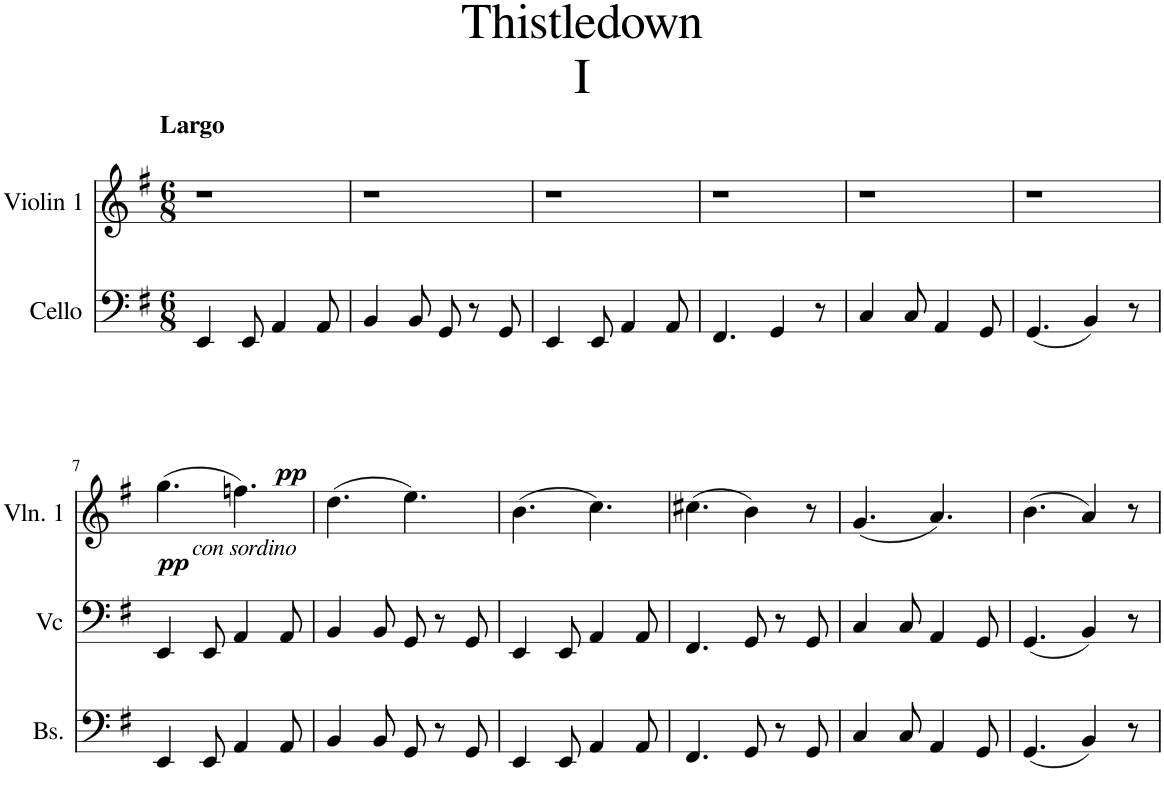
**kern	**dynam	**kern	**dynam	**kern	**dynam
*part3	*part3	*part2	*part2	*part1	*part1
*staff3	*staff3	*staff2	*staff2	*staff1	*staff1
*I"Bass	*	*I"Cello	*	*I"Violin 1	*
*I'Bs.	*	*	*	*I'Vln. 1	*
*stria5	*	*	*	*	*
*clefF4	*	*clefF4	*	*clefG2	*
*k[f#]	*	*k[f#]	*	*k[f#]	*
*M6/8	*	*M6/8	*	*M6/8	*
=1	=1	=1	=1	=1	=1
!	!	!	!	!LO:TX:a:B:t=Largo	!
!	!	!	!LO:DY:b	!	!
2.r	.	4EE/	pp	2.r	.
.	.	8EE/	.	.	.
.	.	4AA/	.	.	.
.	.	8AA/	.	.	.
=2	=2	=2	=2	=2	=2
2.r	.	4BB/	.	2.r	.
.	.	8BB/	.	.	.
.	.	8GG/	.	.	.
.	.	8r	.	.	.
.	.	8GG/	.	.	.
=3	=3	=3	=3	=3	=3
2.r	.	4EE/	.	2.r	.
.	.	8EE/	.	.	.
.	.	4AA/	.	.	.
.	.	8AA/	.	.	.
=4	=4	=4	=4	=4	=4
2.r	.	4.FF#/	.	2.r	.
.	.	4GG/	.	.	.
.	.	8r	.	.	.
=5	=5	=5	=5	=5	=5
2.r	.	4C/	.	2.r	.
.	.	8C/	.	.	.
.	.	4AA/	.	.	.
.	.	8GG/	.	.	.
=6	=6	=6	=6	=6	=6
2.r	.	(4.GG/	.	2.r	.
.	.	4BB/)	.	.	.
.	.	8r	.	.	.
!!LO:LB:g=z
=7	=7	=7	=7	=7	=7
!	!	!	!	!LO:TX:b:i:t=con sordino	!
!	!LO:DY:b	!	!	!	!LO:DY:b
4EE/	pp	4EE/	.	(4.gg\	pp
8EE/	.	8EE/	.	.	.
4AA/	.	4AA/	.	4.ffn\)	.
8AA/	.	8AA/	.	.	.
=8	=8	=8	=8	=8	=8
4BB/	.	4BB/	.	(4.dd\	.
8BB/	.	8BB/	.	.	.
8GG/	.	8GG/	.	4.ee\)	.
8r	.	8r	.	.	.
8GG/	.	8GG/	.	.	.
=9	=9	=9	=9	=9	=9
4EE/	.	4EE/	.	(4.b\	.
8EE/	.	8EE/	.	.	.
4AA/	.	4AA/	.	4.cc\)	.
8AA/	.	8AA/	.	.	.
=10	=10	=10	=10	=10	=10
4.FF#/	.	4.FF#/	.	(4.cc#X\	.
8GG/	.	8GG/	.	4b\)	.
8r	.	8r	.	.	.
8GG/	.	8GG/	.	8r	.
=11	=11	=11	=11	=11	=11
4C/	.	4C/	.	(4.g/	.
8C/	.	8C/	.	.	.
4AA/	.	4AA/	.	4.a/)	.
8GG/	.	8GG/	.	.	.
=12	=12	=12	=12	=12	=12
(4.GG/	.	(4.GG/	.	(4.b\	.
4BB/)	.	4BB/)	.	4a/)	.
8r	.	8r	.	8r	.
=	=	=	=	=	=
*-	*-	*-	*-	*-	*-
